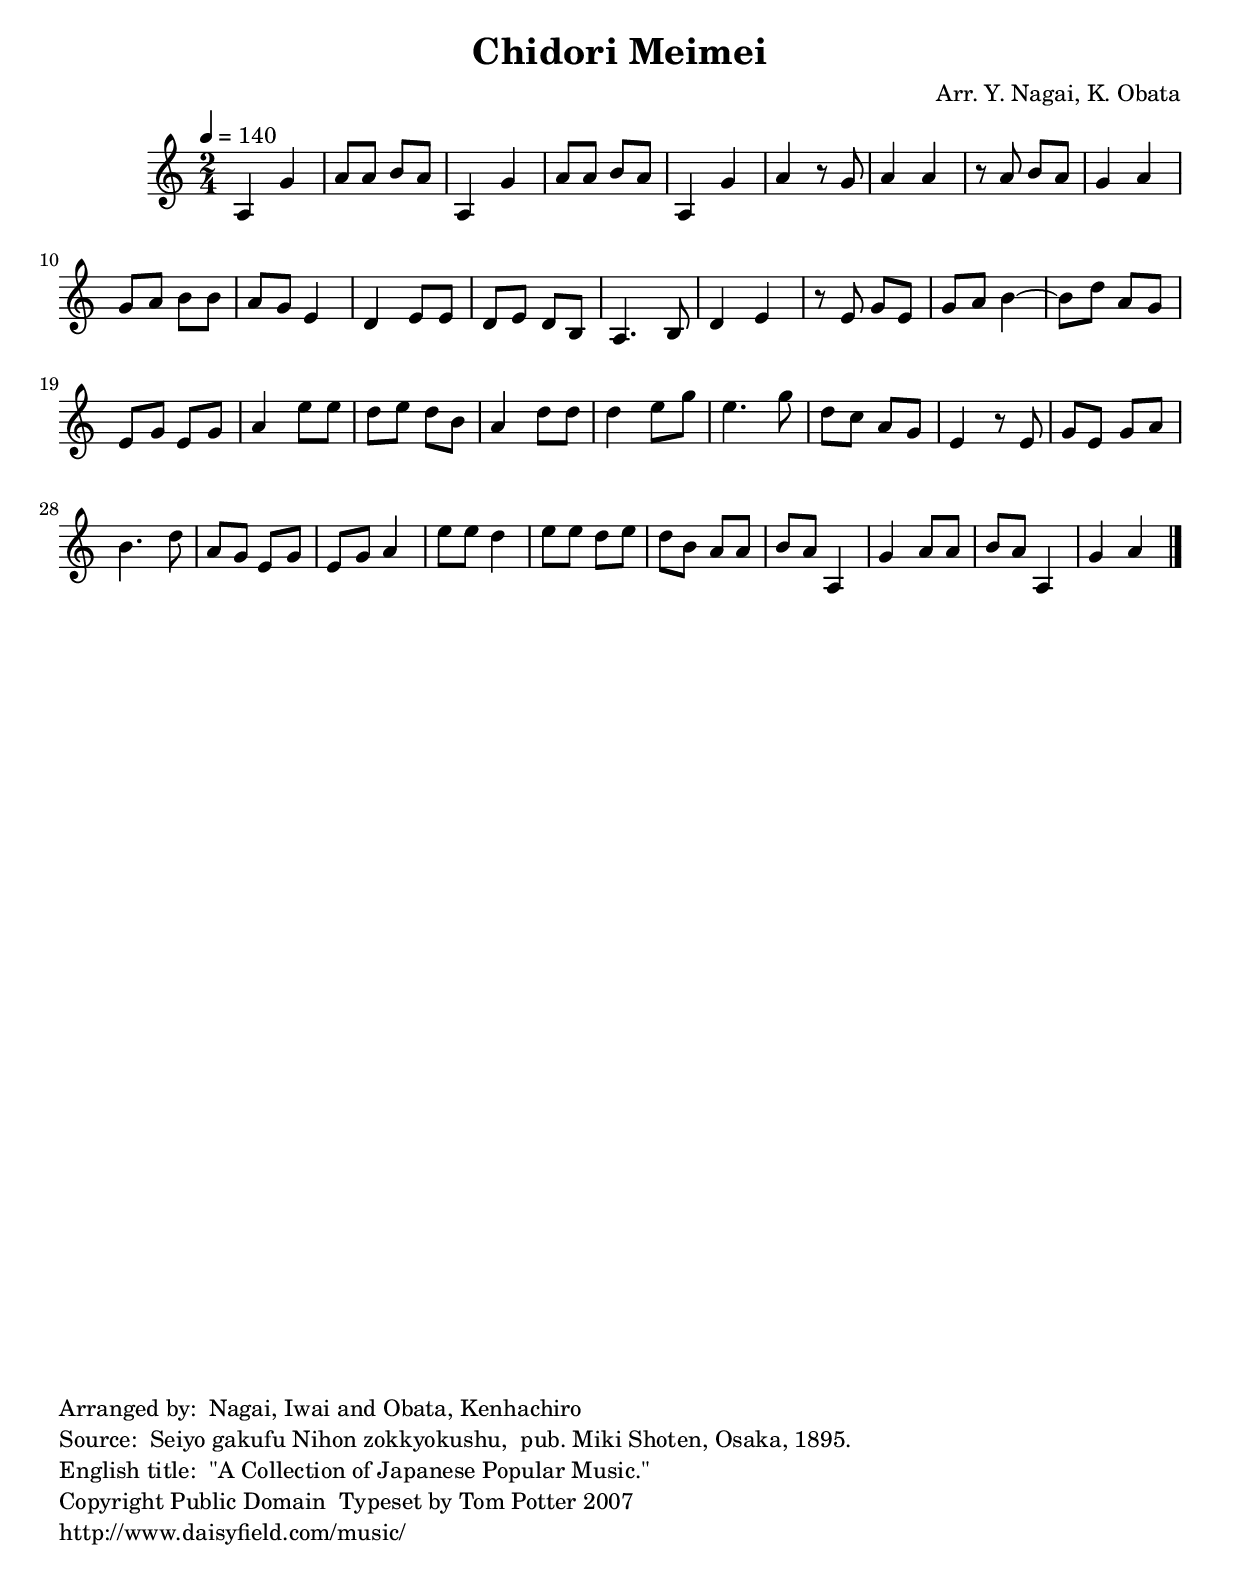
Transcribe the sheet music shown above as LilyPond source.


\version "2.12.0"

tsfooter = \markup { 
\column {
  \line {"Arranged by:  Nagai, Iwai and Obata, Kenhachiro"} 
  \line {"Source:  Seiyo gakufu Nihon zokkyokushu,  pub. Miki Shoten, Osaka, 1895."}
  \line {"English title:  \"A Collection of Japanese Popular Music.\""}
  \line {"Copyright Public Domain  Typeset by Tom Potter 2007"}
  \line {"http://www.daisyfield.com/music/"}
}
}

\paper {
  top-margin = 2 \cm
  bottom-margin = 2 \cm
  oddFooterMarkup = \tsfooter  
}

\header {
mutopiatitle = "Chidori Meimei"
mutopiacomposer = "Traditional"
%mutopiapoet = ""
%mutopiaopus = ""
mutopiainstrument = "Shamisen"
%date = ""
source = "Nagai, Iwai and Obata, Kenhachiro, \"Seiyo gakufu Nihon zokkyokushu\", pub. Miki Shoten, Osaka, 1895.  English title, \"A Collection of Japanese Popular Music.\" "
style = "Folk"
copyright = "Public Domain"
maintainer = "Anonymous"
%maintainerEmail = ""
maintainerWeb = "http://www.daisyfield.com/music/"
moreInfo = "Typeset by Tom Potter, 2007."  

encodingdate = "2008-06-05"
title = "Chidori Meimei"
%subtitle = "Seabird Song"
arranger = "Arr. Y. Nagai, K. Obata"
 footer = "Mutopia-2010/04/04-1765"
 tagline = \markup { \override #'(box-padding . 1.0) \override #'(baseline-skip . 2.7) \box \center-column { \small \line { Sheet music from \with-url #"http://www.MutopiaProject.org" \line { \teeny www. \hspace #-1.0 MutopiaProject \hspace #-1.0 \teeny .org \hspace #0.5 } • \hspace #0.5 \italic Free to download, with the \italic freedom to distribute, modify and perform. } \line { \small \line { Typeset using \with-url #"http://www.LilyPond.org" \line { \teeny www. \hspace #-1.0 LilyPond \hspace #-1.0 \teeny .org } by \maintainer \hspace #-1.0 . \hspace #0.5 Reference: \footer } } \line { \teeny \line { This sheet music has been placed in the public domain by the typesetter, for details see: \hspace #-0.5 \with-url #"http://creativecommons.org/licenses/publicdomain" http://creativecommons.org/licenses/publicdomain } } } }
}

shamisenOne =  {
% 1
    a4 g'4 | 
% 2
    a'8 [ a'8 ] b'8 [ a'8 ] | 
% 3
    a4 g'4 | 
% 4
    a'8 [ a'8 ] b'8 [ a'8 ] | 
% 5
    a4 g'4 | 
% 6
    a'4 r8 g'8 | 
% 7
    a'4 a'4 | 
% 8
    r8 a'8 b'8 [ a'8 ] | 
% 9
    g'4 a'4 | 
\barNumberCheck #10
    g'8 [ a'8 ] b'8 [ b'8 ] | 
% 11
    a'8 [ g'8 ] e'4 | 
% 12
    d'4 e'8 [ e'8 ] | 
% 13
    d'8 [ e'8 ] d'8 [ b8 ] | 
% 14
    a4. b8 | 
% 15
    d'4 e'4 | 
% 16
    r8 e'8 g'8 [ e'8 ] | 
% 17
    g'8 [ a'8 ] b'4 ~ | 
% 18
    b'8 [ d''8 ] a'8 [ g'8 ] | 
% 19
    e'8 [ g'8 ] e'8 [ g'8 ] | 
\barNumberCheck #20
    a'4 e''8 [ e''8 ] | 
% 21
    d''8 [ e''8 ] d''8 [ b'8 ] | 
% 22
    a'4 d''8 [ d''8 ] | 
% 23
    d''4 e''8 [ g''8 ] | 
% 24
    e''4. g''8 | 
% 25
    d''8 [ c''8 ] a'8 [ g'8 ] | 
% 26
    e'4 r8 e'8 | 
% 27
    g'8 [ e'8 ] g'8 [ a'8 ] | 
% 28
    b'4. d''8 | 
% 29
    a'8 [ g'8 ] e'8 [ g'8 ] | 
\barNumberCheck #30
    e'8 [ g'8 ] a'4 | 
% 31
    e''8 [ e''8 ] d''4 | 
% 32
    e''8 [ e''8 ] d''8 [ e''8 ] | 
% 33
    d''8 [ b'8 ] a'8 [ a'8 ] | 
% 34
    b'8 [ a'8 ] a4 | 
% 35
    g'4 a'8 [ a'8 ] | 
% 36
    b'8 [ a'8 ] a4 | 
% 37
    g'4 a'4 
\bar "|."
}


% The score definition
\score  {
\new Staff <<
    \time 2/4 
    \clef "treble"
    \key c \major 
    \tempo  4 = 140
    \transposition c
    \set Staff.midiInstrument = "shamisen"
    \shamisenOne
>>

\layout  { }
\midi  { }
}

